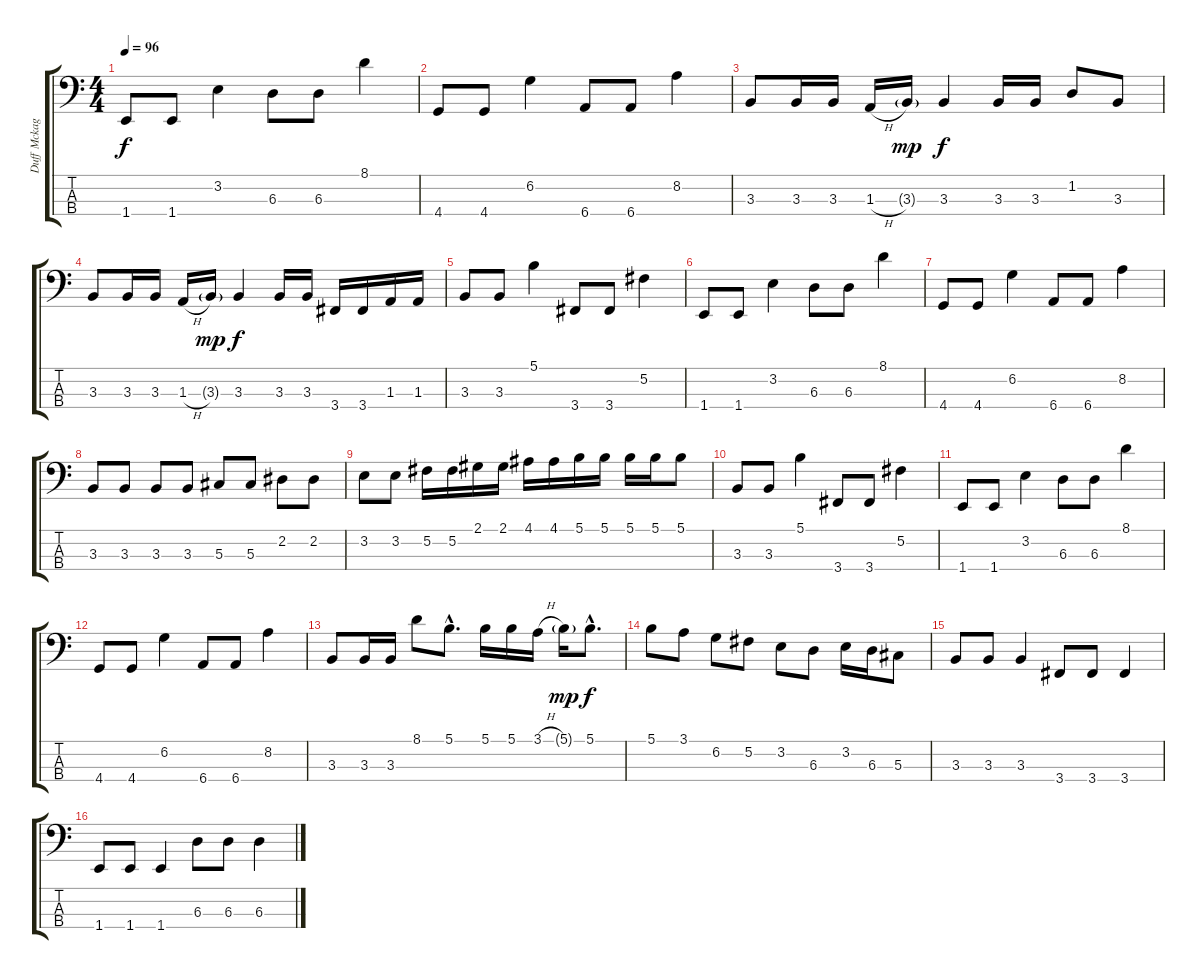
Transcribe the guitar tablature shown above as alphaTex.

\track ("Duff Mckagan" "Duff Mckag") {instrument electricbasspick}
\staff {score tabs}
\tuning (Gb2 Db2 Ab1 Eb1) {hide}
\ts (4 4)
\tempo 96
\clef f4
\ks c
1.4.8{dy f} 1.4.8 3.2.4 6.3.8 6.3.8 8.1.4 |
4.4.8 4.4.8 6.2.4 6.4.8 6.4.8 8.2.4 |
3.3.8 3.3.16 3.3.16 1.3{h}.16 3.3{g}.16{dy mp} 3.3.4{dy f} 3.3.16 3.3.16 1.2.8 3.3.8 |
3.3.8 3.3.16 3.3.16 1.3{h}.16 3.3{g}.16{dy mp} 3.3.4{dy f} 3.3.16 3.3.16 3.4.16 3.4.16 1.3.16 1.3.16 |
3.3.8 3.3.8 5.1.4 3.4.8 3.4.8 5.2.4 |
1.4.8 1.4.8 3.2.4 6.3.8 6.3.8 8.1.4 |
4.4.8 4.4.8 6.2.4 6.4.8 6.4.8 8.2.4 |
3.3.8 3.3.8 3.3.8 3.3.8 5.3.8 5.3.8 2.2.8 2.2.8 |
3.2.8 3.2.8 5.2.16 5.2.16 2.1.16 2.1.16 4.1.16 4.1.16 5.1.16 5.1.16 5.1.16 5.1.16 5.1.8 |
3.3.8 3.3.8 5.1.4 3.4.8 3.4.8 5.2.4 |
1.4.8 1.4.8 3.2.4 6.3.8 6.3.8 8.1.4 |
4.4.8 4.4.8 6.2.4 6.4.8 6.4.8 8.2.4 |
3.3.8 3.3.16 3.3.16 8.1.8 5.1{hac}.8{d} 5.1.16 5.1.16 3.1{h}.16 5.1{g}.16{dy mp} 5.1{hac}.8{d dy f} |
5.1.8 3.1.8 6.2.8 5.2.8 3.2.8 6.3.8 3.2.16 6.3.16 5.3.8 |
3.3.8 3.3.8 3.3.4 3.4.8 3.4.8 3.4.4 |
1.4.8 1.4.8 1.4.4 6.3.8 6.3.8 6.3.4
